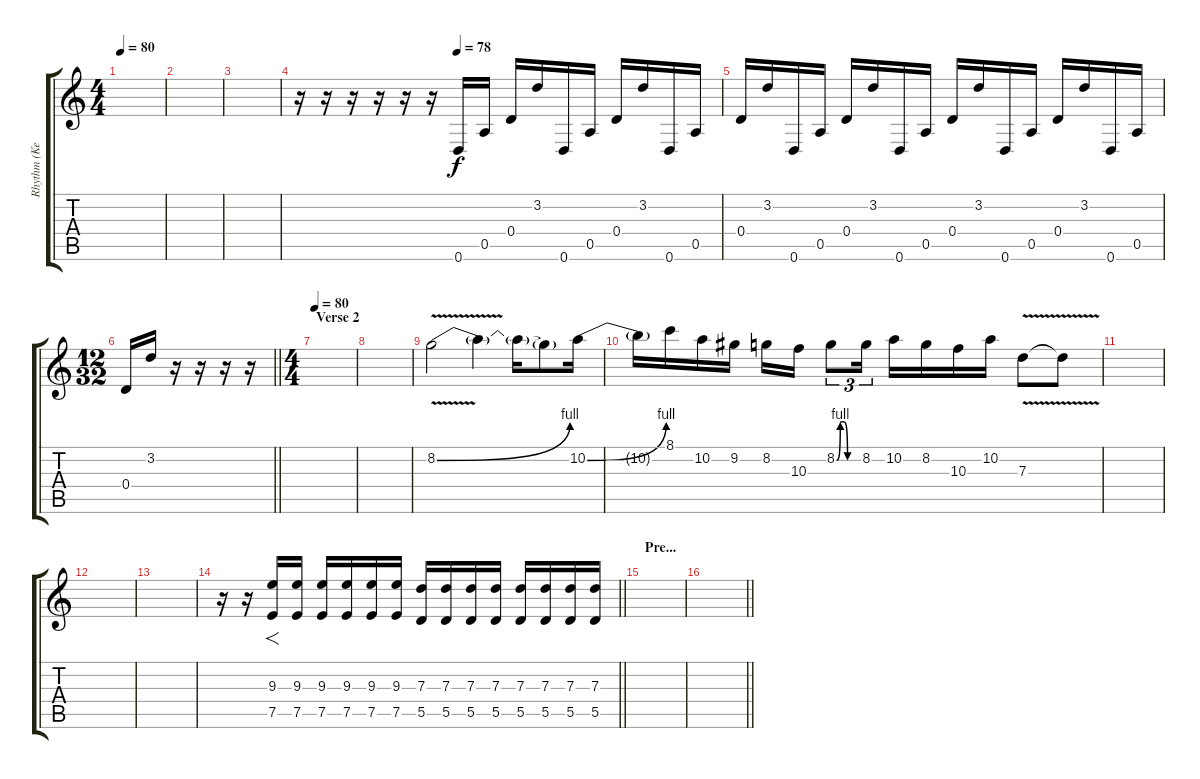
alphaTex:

\track ("Rhythm (Kennedy)" "Rhythm (Ke") {instrument acousticguitarsteel}
\staff {score tabs}
\tuning (E4 B3 G3 D3 A2 D2) {hide}
\ts (4 4)
\tempo 80
\clef g2
\ks c
|
|
|
\tempo (78 0.375)
r.16 r.16 r.16 r.16 r.16 r.16 0.6.16{volume 10} 0.5.16 0.4.16 3.2.16 0.6.16 0.5.16 0.4.16 3.2.16 0.6.16 0.5.16 |
0.4.16 3.2.16 0.6.16 0.5.16 0.4.16 3.2.16 0.6.16 0.5.16 0.4.16 3.2.16 0.6.16 0.5.16 0.4.16 3.2.16 0.6.16 0.5.16 |
\ts (12 32)
\barLineRight lightlight
0.4.16 3.2.16 r.16 r.16 r.16 r.16 |
\ts (4 4)
\section ("" "Verse 2")
\tempo 80
|
|
8.2{be (bend 0 0 60 4) v}.2{volume 16 instrument distortionguitar} 8.2{t}.4 8.2{t}.16 8.2{t}.8 10.2{be (bend 0 0 60 4)}.16 |
10.2{t}.16 8.1.16 10.2.16 9.2.16 8.2.16 10.3.16 8.2{be (custom 0 0 10 4 20 4 30 0 60 0)}.8{tu (3 2)} 8.2.16{tu (3 2)} 10.2.16 8.2.16 10.3.16 10.2.16 7.3{v}.8 7.3{t}.8 |
|
|
|
\barLineRight lightlight
r.16{volume 12} r.16 (9.3 7.5).16{f} (9.3 7.5).16 (9.3 7.5).16 (9.3 7.5).16 (9.3 7.5).16 (9.3 7.5).16 (7.3 5.5).16 (7.3 5.5).16 (7.3 5.5).16 (7.3 5.5).16 (7.3 5.5).16 (7.3 5.5).16 (7.3 5.5).16 (7.3 5.5).16 |
\section ("" "Pre...")
|
\barLineRight lightlight
